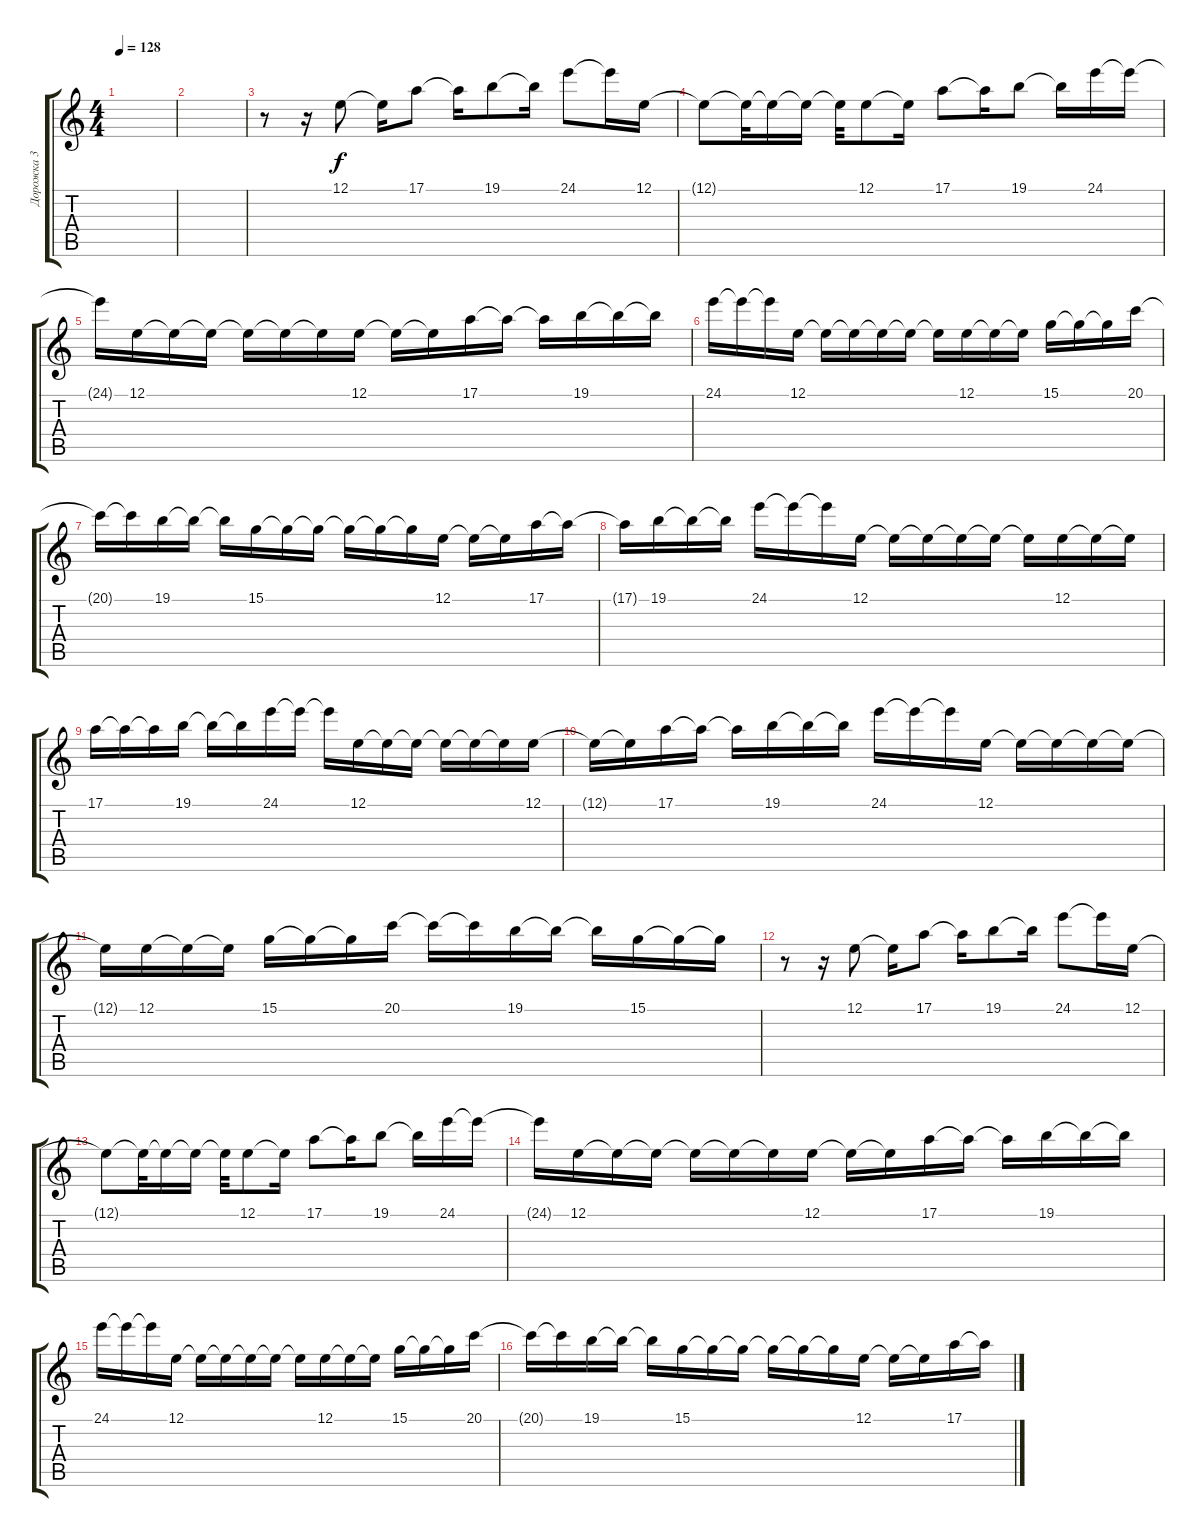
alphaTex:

\track ("Дорожка 3" "Дорожка 3") {instrument brightacousticpiano}
\staff {score tabs}
\tuning (E4 B3 G3 D3 A2 E2) {hide}
\ts (4 4)
\tempo 128
\clef g2
\ks c
|
|
r.8 r.16 12.1.8 12.1{t}.16 17.1.8 17.1{t}.16 19.1.8 19.1{t}.16 24.1.8 24.1{t}.16 12.1.16 |
12.1{t}.8 12.1{t}.32 12.1{t}.16 12.1{t}.16 12.1{t}.32 12.1.8 12.1{t}.16 17.1.8 17.1{t}.16 19.1.8 19.1{t}.16 24.1.16 24.1{t}.16 |
24.1{t}.16 12.1.16 12.1{t}.16 12.1{t}.16 12.1{t}.16 12.1{t}.16 12.1{t}.16 12.1.16 12.1{t}.16 12.1{t}.16 17.1.16 17.1{t}.16 17.1{t}.16 19.1.16 19.1{t}.16 19.1{t}.16 |
24.1.16 24.1{t}.16 24.1{t}.16 12.1.16 12.1{t}.16 12.1{t}.16 12.1{t}.16 12.1{t}.16 12.1{t}.16 12.1.16 12.1{t}.16 12.1{t}.16 15.1.16 15.1{t}.16 15.1{t}.16 20.1.16 |
20.1{t}.16 20.1{t}.16 19.1.16 19.1{t}.16 19.1{t}.16 15.1.16 15.1{t}.16 15.1{t}.16 15.1{t}.16 15.1{t}.16 15.1{t}.16 12.1.16 12.1{t}.16 12.1{t}.16 17.1.16 17.1{t}.16 |
17.1{t}.16 19.1.16 19.1{t}.16 19.1{t}.16 24.1.16 24.1{t}.16 24.1{t}.16 12.1.16 12.1{t}.16 12.1{t}.16 12.1{t}.16 12.1{t}.16 12.1{t}.16 12.1.16 12.1{t}.16 12.1{t}.16 |
17.1.16 17.1{t}.16 17.1{t}.16 19.1.16 19.1{t}.16 19.1{t}.16 24.1.16 24.1{t}.16 24.1{t}.16 12.1.16 12.1{t}.16 12.1{t}.16 12.1{t}.16 12.1{t}.16 12.1{t}.16 12.1.16 |
12.1{t}.16 12.1{t}.16 17.1.16 17.1{t}.16 17.1{t}.16 19.1.16 19.1{t}.16 19.1{t}.16 24.1.16 24.1{t}.16 24.1{t}.16 12.1.16 12.1{t}.16 12.1{t}.16 12.1{t}.16 12.1{t}.16 |
12.1{t}.16 12.1.16 12.1{t}.16 12.1{t}.16 15.1.16 15.1{t}.16 15.1{t}.16 20.1.16 20.1{t}.16 20.1{t}.16 19.1.16 19.1{t}.16 19.1{t}.16 15.1.16 15.1{t}.16 15.1{t}.16 |
r.8 r.16 12.1.8 12.1{t}.16 17.1.8 17.1{t}.16 19.1.8 19.1{t}.16 24.1.8 24.1{t}.16 12.1.16 |
12.1{t}.8 12.1{t}.32 12.1{t}.16 12.1{t}.16 12.1{t}.32 12.1.8 12.1{t}.16 17.1.8 17.1{t}.16 19.1.8 19.1{t}.16 24.1.16 24.1{t}.16 |
24.1{t}.16 12.1.16 12.1{t}.16 12.1{t}.16 12.1{t}.16 12.1{t}.16 12.1{t}.16 12.1.16 12.1{t}.16 12.1{t}.16 17.1.16 17.1{t}.16 17.1{t}.16 19.1.16 19.1{t}.16 19.1{t}.16 |
24.1.16 24.1{t}.16 24.1{t}.16 12.1.16 12.1{t}.16 12.1{t}.16 12.1{t}.16 12.1{t}.16 12.1{t}.16 12.1.16 12.1{t}.16 12.1{t}.16 15.1.16 15.1{t}.16 15.1{t}.16 20.1.16 |
20.1{t}.16 20.1{t}.16 19.1.16 19.1{t}.16 19.1{t}.16 15.1.16 15.1{t}.16 15.1{t}.16 15.1{t}.16 15.1{t}.16 15.1{t}.16 12.1.16 12.1{t}.16 12.1{t}.16 17.1.16 17.1{t}.16
